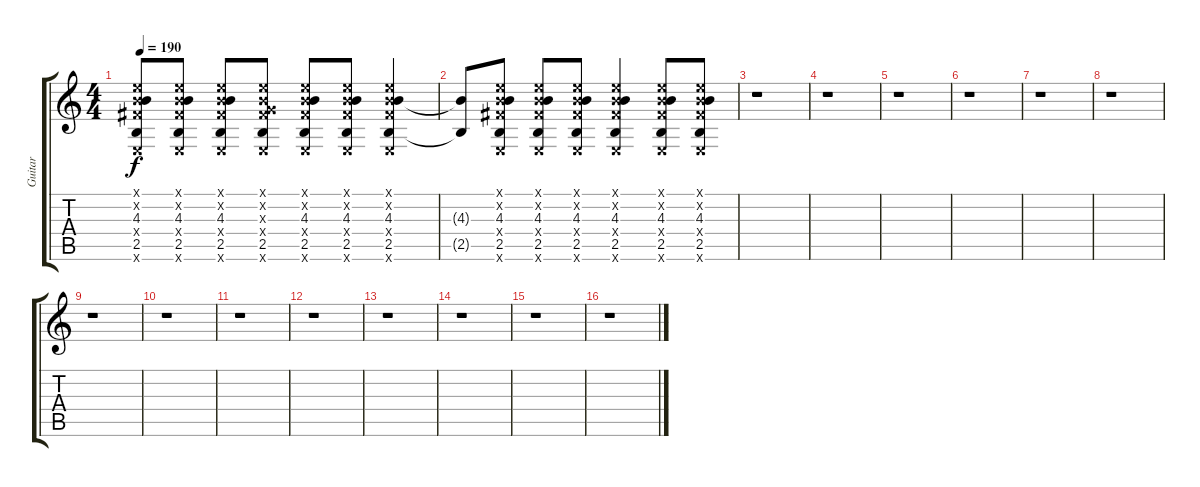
\track ("Guitar" "Guitar") {instrument distortionguitar}
\staff {score tabs}
\tuning (E4 B3 G3 D3 A2 E2) {hide}
\ts (4 4)
\tempo 190
\clef g2
\ks c
(0.1{x} 0.2{x} 4.3 4.4{x} 2.5 0.6{x}).8{dy f} (0.1{x} 0.2{x} 4.3 4.4{x} 2.5 0.6{x}).8 (0.1{x} 0.2{x} 4.3 4.4{x} 2.5 0.6{x}).8 (0.1{x} 0.2{x} 0.3{x} 4.4{x} 2.5 0.6{x}).8 (0.1{x} 0.2{x} 4.3 4.4{x} 2.5 0.6{x}).8 (0.1{x} 0.2{x} 4.3 4.4{x} 2.5 0.6{x}).8 (0.1{x} 0.2{x} 4.3 4.4{x} 2.5 0.6{x}).4 |
(4.3{t} 2.5{t}).8 (0.1{x} 0.2{x} 4.3 4.4{x} 2.5 0.6{x}).8 (0.1{x} 0.2{x} 4.3 4.4{x} 2.5 0.6{x}).8 (0.1{x} 0.2{x} 4.3 4.4{x} 2.5 0.6{x}).8 (0.1{x} 0.2{x} 4.3 4.4{x} 2.5 0.6{x}).4 (0.1{x} 0.2{x} 4.3 4.4{x} 2.5 0.6{x}).8 (0.1{x} 0.2{x} 4.3 4.4{x} 2.5 0.6{x}).8 |
r.1 |
r.1 |
r.1 |
r.1 |
r.1 |
r.1 |
r.1 |
r.1 |
r.1 |
r.1 |
r.1 |
r.1 |
r.1 |
r.1
